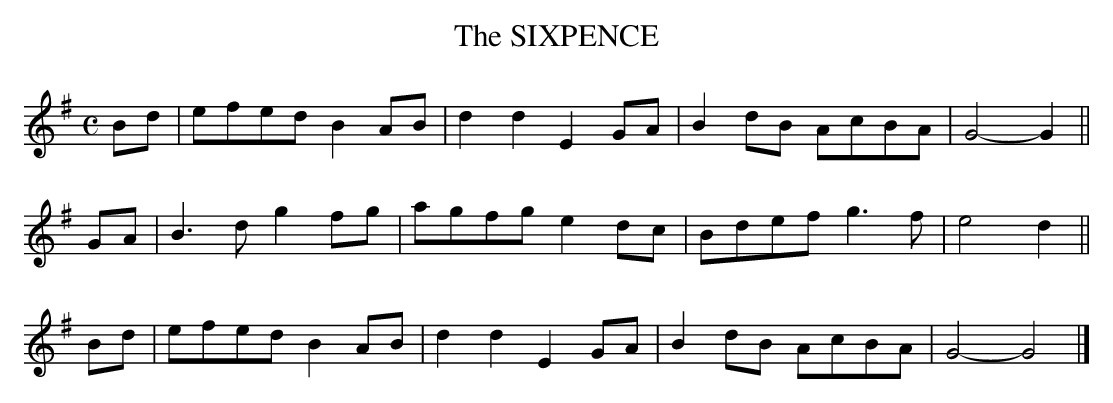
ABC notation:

X:1
T:SIXPENCE, The
Y:"moderate"
M:C
L:1/8
K:G
Bd|efed B2AB|d2d2 E2GA|B2dB AcBA|G4-G2||
GA|B3d g2fg|agfg e2dc|Bdef g3f|e4d2||
Bd|efed B2AB|d2d2 E2GA|B2dB AcBA|G4-G4|]
